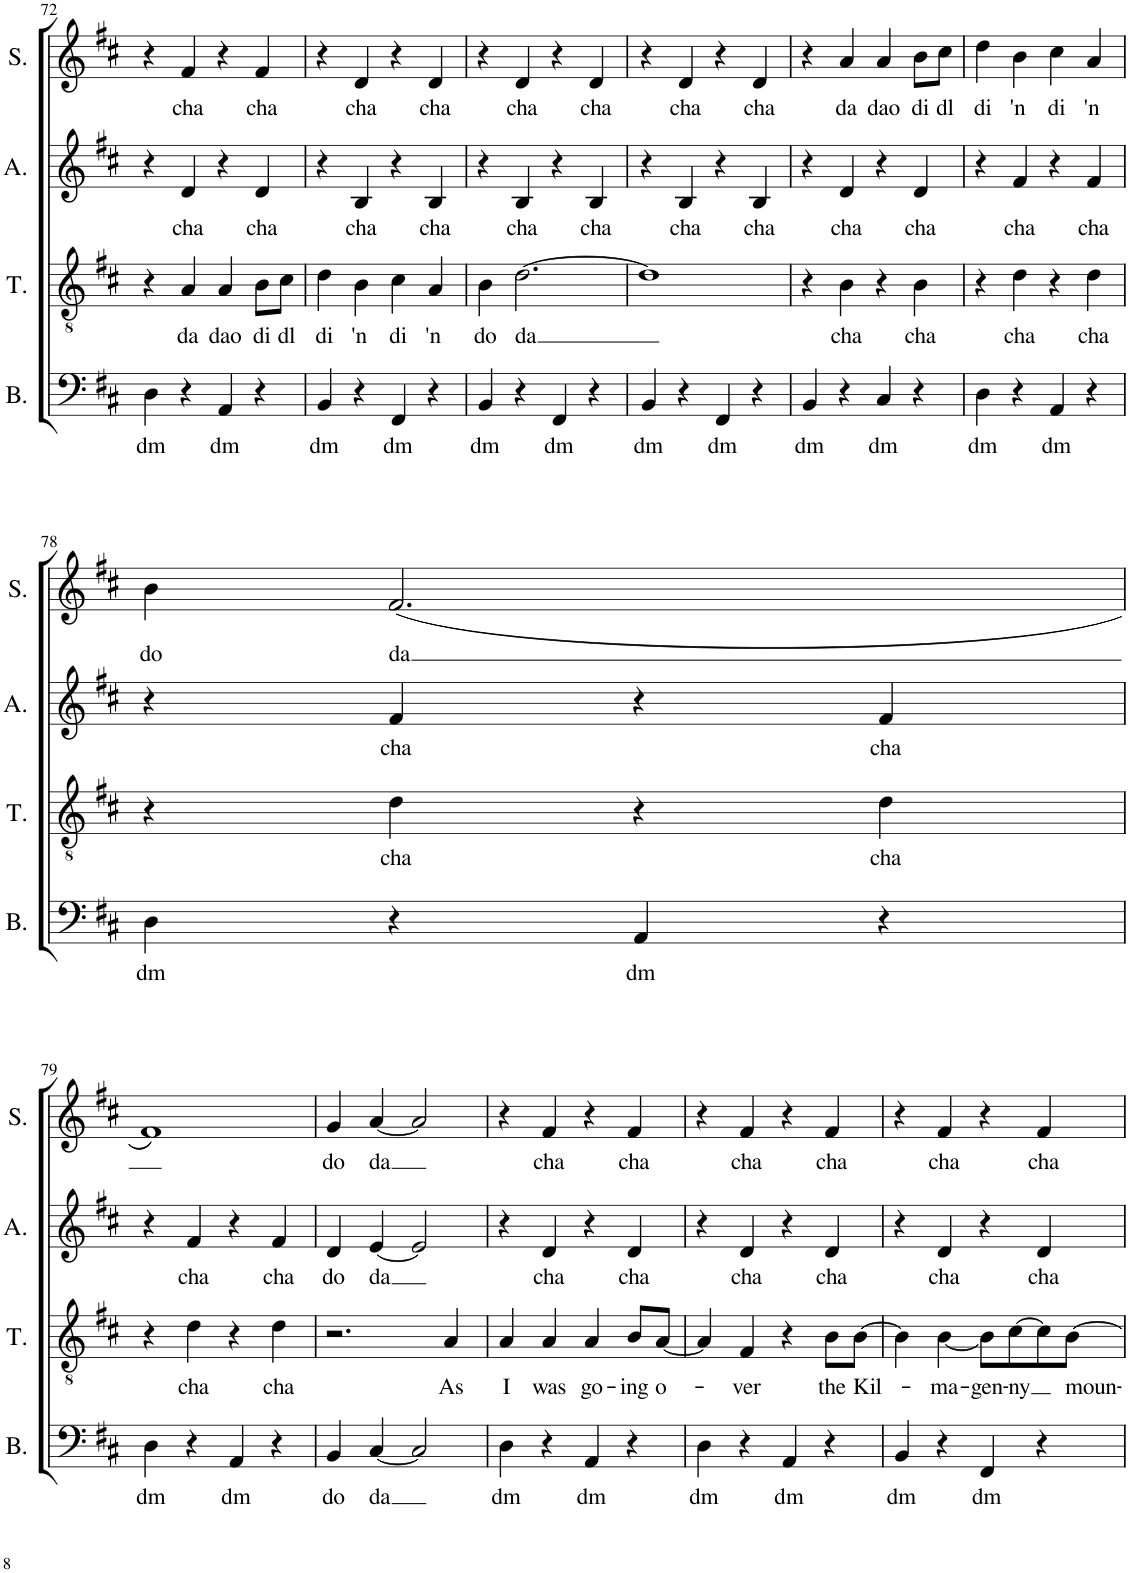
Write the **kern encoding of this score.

**kern	**text	**kern	**text	**kern	**text	**kern	**text
*part4	*part4	*part3	*part3	*part2	*part2	*part1	*part1
*staff4	*staff4	*staff3	*staff3	*staff2	*staff2	*staff1	*staff1
*I"Bass	*	*I"Tenor	*	*I"Alto	*	*I"Soprano	*
*I'B.	*	*I'T.	*	*I'A.	*	*I'S.	*
!!LO:PB:g=z
*clefF4	*	*clefGv2	*	*clefG2	*	*clefG2	*
*k[f#c#]	*	*k[f#c#]	*	*k[f#c#]	*	*k[f#c#]	*
*M4/4	*	*M4/4	*	*M4/4	*	*M4/4	*
*met(c)	*	*met(c)	*	*met(c)	*	*met(c)	*
=72	=72	=72	=72	=72	=72	=72	=72
!	!LO:LY:b	!	!	!	!	!	!
4D\	dm	4r	.	4r	.	4r	.
!	!	!	!LO:LY:b	!	!LO:LY:b	!	!LO:LY:b
4r	.	4A/	da	4d/	cha	4f#/	cha
!	!LO:LY:b	!	!LO:LY:b	!	!	!	!
4AA/	dm	4A/	dao	4r	.	4r	.
!	!	!	!LO:LY:b	!	!LO:LY:b	!	!LO:LY:b
4r	.	8B\L	di	4d/	cha	4f#/	cha
!	!	!	!LO:LY:b	!	!	!	!
.	.	8c#\J	dl	.	.	.	.
=73	=73	=73	=73	=73	=73	=73	=73
!	!LO:LY:b	!	!LO:LY:b	!	!	!	!
4BB/	dm	4d\	di	4r	.	4r	.
!	!	!	!LO:LY:b	!	!LO:LY:b	!	!LO:LY:b
4r	.	4B\	'n	4B/	cha	4d/	cha
!	!LO:LY:b	!	!LO:LY:b	!	!	!	!
4FF#/	dm	4c#\	di	4r	.	4r	.
!	!	!	!LO:LY:b	!	!LO:LY:b	!	!LO:LY:b
4r	.	4A/	'n	4B/	cha	4d/	cha
=74	=74	=74	=74	=74	=74	=74	=74
!	!LO:LY:b	!	!LO:LY:b	!	!	!	!
4BB/	dm	4B\	do	4r	.	4r	.
!	!	!	!LO:LY:b	!	!LO:LY:b	!	!LO:LY:b
4r	.	[>2.d\	da	4B/	cha	4d/	cha
!	!LO:LY:b	!	!	!	!	!	!
4FF#/	dm	.	.	4r	.	4r	.
!	!	!	!	!	!LO:LY:b	!	!LO:LY:b
4r	.	.	.	4B/	cha	4d/	cha
=75	=75	=75	=75	=75	=75	=75	=75
!	!LO:LY:b	!	!	!	!	!	!
4BB/	dm	1d]	.	4r	.	4r	.
!	!	!	!	!	!LO:LY:b	!	!LO:LY:b
4r	.	.	.	4B/	cha	4d/	cha
!	!LO:LY:b	!	!	!	!	!	!
4FF#/	dm	.	.	4r	.	4r	.
!	!	!	!	!	!LO:LY:b	!	!LO:LY:b
4r	.	.	.	4B/	cha	4d/	cha
=76	=76	=76	=76	=76	=76	=76	=76
!	!LO:LY:b	!	!	!	!	!	!
4BB/	dm	4r	.	4r	.	4r	.
!	!	!	!LO:LY:b	!	!LO:LY:b	!	!LO:LY:b
4r	.	4B\	cha	4d/	cha	4a/	da
!	!LO:LY:b	!	!	!	!	!	!LO:LY:b
4C#/	dm	4r	.	4r	.	4a/	dao
!	!	!	!LO:LY:b	!	!LO:LY:b	!	!LO:LY:b
4r	.	4B\	cha	4d/	cha	8b\L	di
!	!	!	!	!	!	!	!LO:LY:b
.	.	.	.	.	.	8cc#\J	dl
=77	=77	=77	=77	=77	=77	=77	=77
!	!LO:LY:b	!	!	!	!	!	!LO:LY:b
4D\	dm	4r	.	4r	.	4dd\	di
!	!	!	!LO:LY:b	!	!LO:LY:b	!	!LO:LY:b
4r	.	4d\	cha	4f#/	cha	4b\	'n
!	!LO:LY:b	!	!	!	!	!	!LO:LY:b
4AA/	dm	4r	.	4r	.	4cc#\	di
!	!	!	!LO:LY:b	!	!LO:LY:b	!	!LO:LY:b
4r	.	4d\	cha	4f#/	cha	4a/	'n
!!LO:LB:g=z
=78	=78	=78	=78	=78	=78	=78	=78
!	!LO:LY:b	!	!	!	!	!	!LO:LY:b
4D\	dm	4r	.	4r	.	4b\	do
!	!	!	!LO:LY:b	!	!LO:LY:b	!	!LO:LY:b
4r	.	4d\	cha	4f#/	cha	(2.f#/	da
!	!LO:LY:b	!	!	!	!	!	!
4AA/	dm	4r	.	4r	.	.	.
!	!	!	!LO:LY:b	!	!LO:LY:b	!	!
4r	.	4d\	cha	4f#/	cha	.	.
!!LO:LB:g=z
=79	=79	=79	=79	=79	=79	=79	=79
!	!LO:LY:b	!	!	!	!	!	!
4D\	dm	4r	.	4r	.	1f#)	.
!	!	!	!LO:LY:b	!	!LO:LY:b	!	!
4r	.	4d\	cha	4f#/	cha	.	.
!	!LO:LY:b	!	!	!	!	!	!
4AA/	dm	4r	.	4r	.	.	.
!	!	!	!LO:LY:b	!	!LO:LY:b	!	!
4r	.	4d\	cha	4f#/	cha	.	.
=80	=80	=80	=80	=80	=80	=80	=80
!	!LO:LY:b	!	!	!	!LO:LY:b	!	!LO:LY:b
4BB/	do	2.r	.	4d/	do	4g/	do
!	!LO:LY:b	!	!	!	!LO:LY:b	!	!LO:LY:b
[<4C#/	da	.	.	[<4e/	da	[<4a/	da
2C#/]	.	.	.	2e/]	.	2a/]	.
!	!	!	!LO:LY:b	!	!	!	!
.	.	4A/	As	.	.	.	.
=81	=81	=81	=81	=81	=81	=81	=81
!	!LO:LY:b	!	!LO:LY:b	!	!	!	!
4D\	dm	4A/	I	4r	.	4r	.
!	!	!	!LO:LY:b	!	!LO:LY:b	!	!LO:LY:b
4r	.	4A/	was	4d/	cha	4f#/	cha
!	!LO:LY:b	!	!LO:LY:b	!	!	!	!
4AA/	dm	4A/	go-	4r	.	4r	.
!	!	!	!LO:LY:b	!	!LO:LY:b	!	!LO:LY:b
4r	.	8B/L	-ing	4d/	cha	4f#/	cha
!	!	!	!LO:LY:b	!	!	!	!
.	.	[8A/J	o-	.	.	.	.
=82	=82	=82	=82	=82	=82	=82	=82
!	!LO:LY:b	!	!	!	!	!	!
4D\	dm	4A/]	.	4r	.	4r	.
!	!	!	!LO:LY:b	!	!LO:LY:b	!	!LO:LY:b
4r	.	4F#/	-ver	4d/	cha	4f#/	cha
!	!LO:LY:b	!	!	!	!	!	!
4AA/	dm	4r	.	4r	.	4r	.
!	!	!	!LO:LY:b	!	!LO:LY:b	!	!LO:LY:b
4r	.	8B\L	the	4d/	cha	4f#/	cha
!	!	!	!LO:LY:b	!	!	!	!
.	.	[8B\J	Kil-	.	.	.	.
=83	=83	=83	=83	=83	=83	=83	=83
!	!LO:LY:b	!	!	!	!	!	!
4BB/	dm	4B\]	.	4r	.	4r	.
!	!	!	!LO:LY:b	!	!LO:LY:b	!	!LO:LY:b
4r	.	[<4B\	-ma-	4d/	cha	4f#/	cha
!	!LO:LY:b	!	!LO:LY:b	!	!	!	!
4FF#/	dm	8B\L]	-gen-	4r	.	4r	.
!	!	!	!LO:LY:b	!	!	!	!
.	.	[8c#\	-ny	.	.	.	.
!	!	!	!	!	!LO:LY:b	!	!LO:LY:b
4r	.	8c#\]	.	4d/	cha	4f#/	cha
!	!	!	!LO:LY:b	!	!	!	!
.	.	[8B\J	moun-	.	.	.	.
=	=	=	=	=	=	=	=
*-	*-	*-	*-	*-	*-	*-	*-
